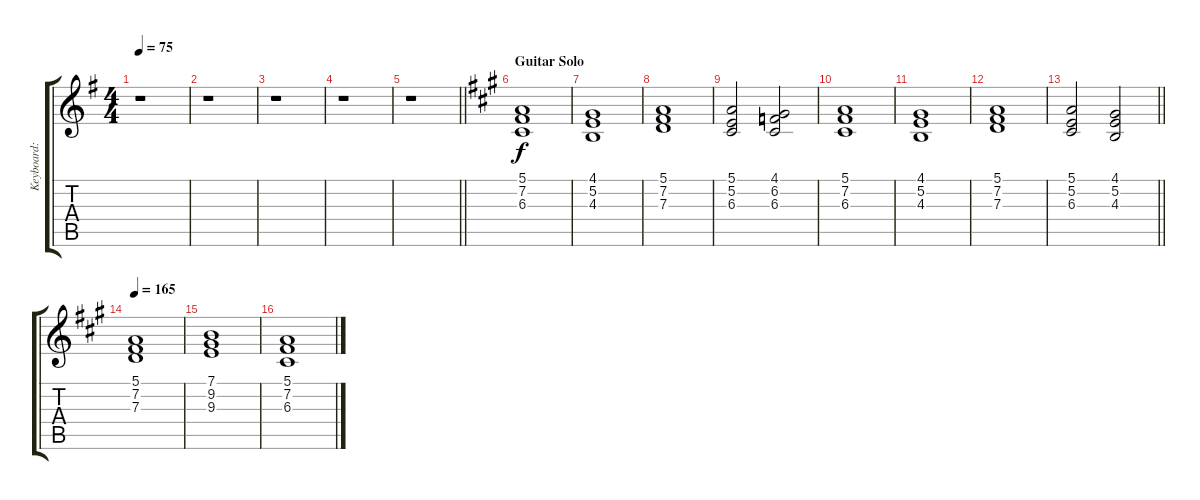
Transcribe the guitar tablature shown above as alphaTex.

\track ("Keyboard: Juha Mäenpää" "Keyboard: ") {instrument stringensemble1}
\staff {score tabs}
\tuning (E4 B3 G3 D3 A2 E2) {hide}
\ts (4 4)
\tempo 75
\clef g2
\ks eminor
r.1{dy f} |
r.1 |
r.1 |
r.1 |
\barLineRight lightlight
r.1 |
\section ("" "Guitar Solo")
\ks f#minor
(5.1 7.2 6.3).1{volume 10} |
(4.1 5.2 4.3).1 |
(5.1 7.2 7.3).1 |
(5.1 5.2 6.3).2 (4.1 6.2 6.3).2 |
(5.1 7.2 6.3).1 |
(4.1 5.2 4.3).1 |
(5.1 7.2 7.3).1 |
\barLineRight lightlight
(5.1 5.2 6.3).2 (4.1 5.2 4.3).2 |
\tempo 165
(5.1 7.2 7.3).1 |
(7.1 9.2 9.3).1 |
(5.1 7.2 6.3).1
